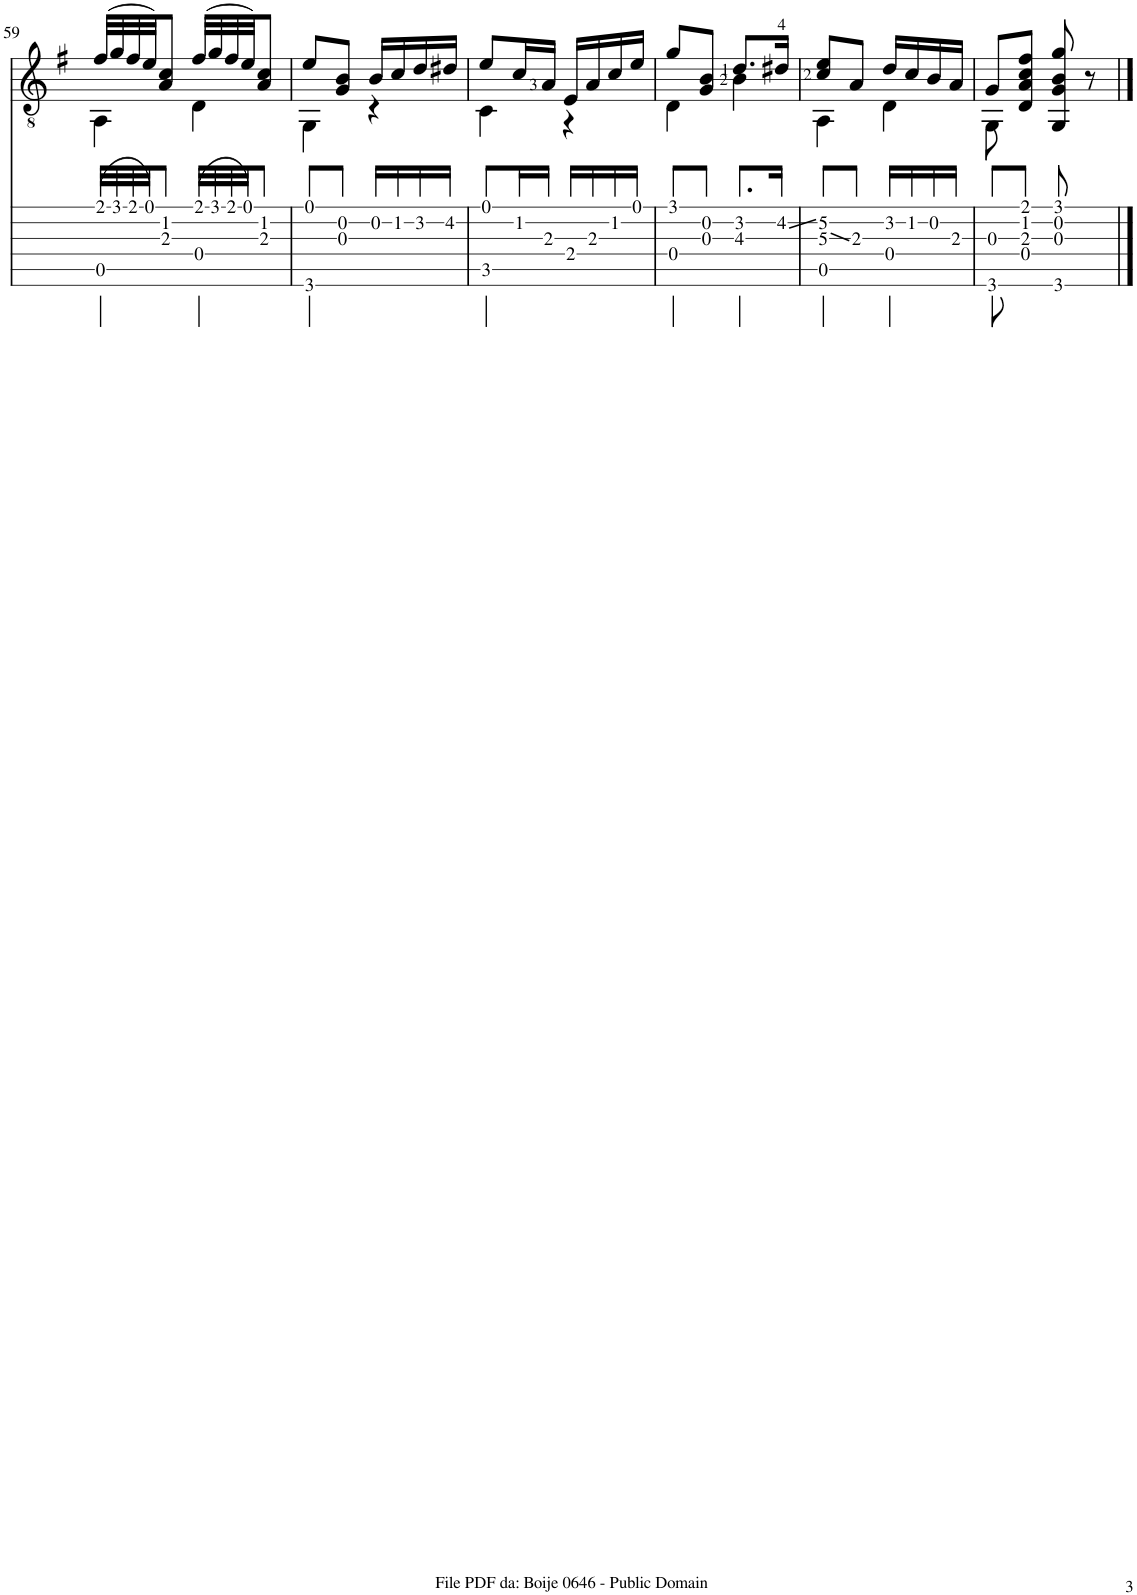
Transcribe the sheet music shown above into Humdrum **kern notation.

**kern	**kern
*part2	*part1
*staff2	*staff1
*I"Chitarra classica (Intavolatura)	*I"Guitar
!!LO:PB:g=z
*	*clefGv2
*k[f#]	*k[f#]
*M2/4	*M2/4
=59	=59
*^	*^
(32f#/LLL	4AA\	(32f#/LLL	4AA\
32g/	.	32g/	.
32f#/	.	32f#/	.
32e/JJ)	.	32e/JJ)	.
8A/ 8c/J	.	8A/ 8c/J	.
(32f#/LLL	4D\	(32f#/LLL	4D\
32g/	.	32g/	.
32f#/	.	32f#/	.
32e/JJ)	.	32e/JJ)	.
8A/ 8c/J	.	8A/ 8c/J	.
=60	=60	=60	=60
8e/L	4GG\	8e/L	4GG\
8G/ 8B/J	.	8G/ 8B/J	.
16B/LL	4r	16B/LL	4r
16c/	.	16c/	.
16d/	.	16d/	.
16d#X/JJ	.	16d#X/JJ	.
=61	=61	=61	=61
8e/L	4C\	8e/L	4C\
16c/L	.	16c/L	.
16A/JJ	.	16A/JJ	.
16E/LL	4r	16E/LL	4r
16A/	.	16A/	.
16c/	.	16c/	.
16e/JJ	.	16e/JJ	.
=62	=62	=62	=62
8g/L	4D\	8g/L	4D\
8G/ 8B/J	.	8G/ 8B/J	.
8.d/L	4B\	8.d/L	4B\
16d#X/Jk	.	16d#X/Jk	.
=63	=63	=63	=63
8c/ 8e/L	4AA\	8c/ 8e/L	4AA\
8A/J	.	8A/J	.
16d/LL	4D\	16d/LL	4D\
16c/	.	16c/	.
16B/	.	16B/	.
16A/JJ	.	16A/JJ	.
=64	=64	=64	=64
8G/L	8GG\	8G/L	8GG\
8D/ 8A/ 8c/ 8f#/J	4.ryy	8D/ 8A/ 8c/ 8f#/J	4.ryy
8GG/ 8G/ 8B/ 8g/	.	8GG/ 8G/ 8B/ 8g/	.
8r	.	8r	.
*v	*v	*	*
*	*v	*v
==	==
*-	*-
